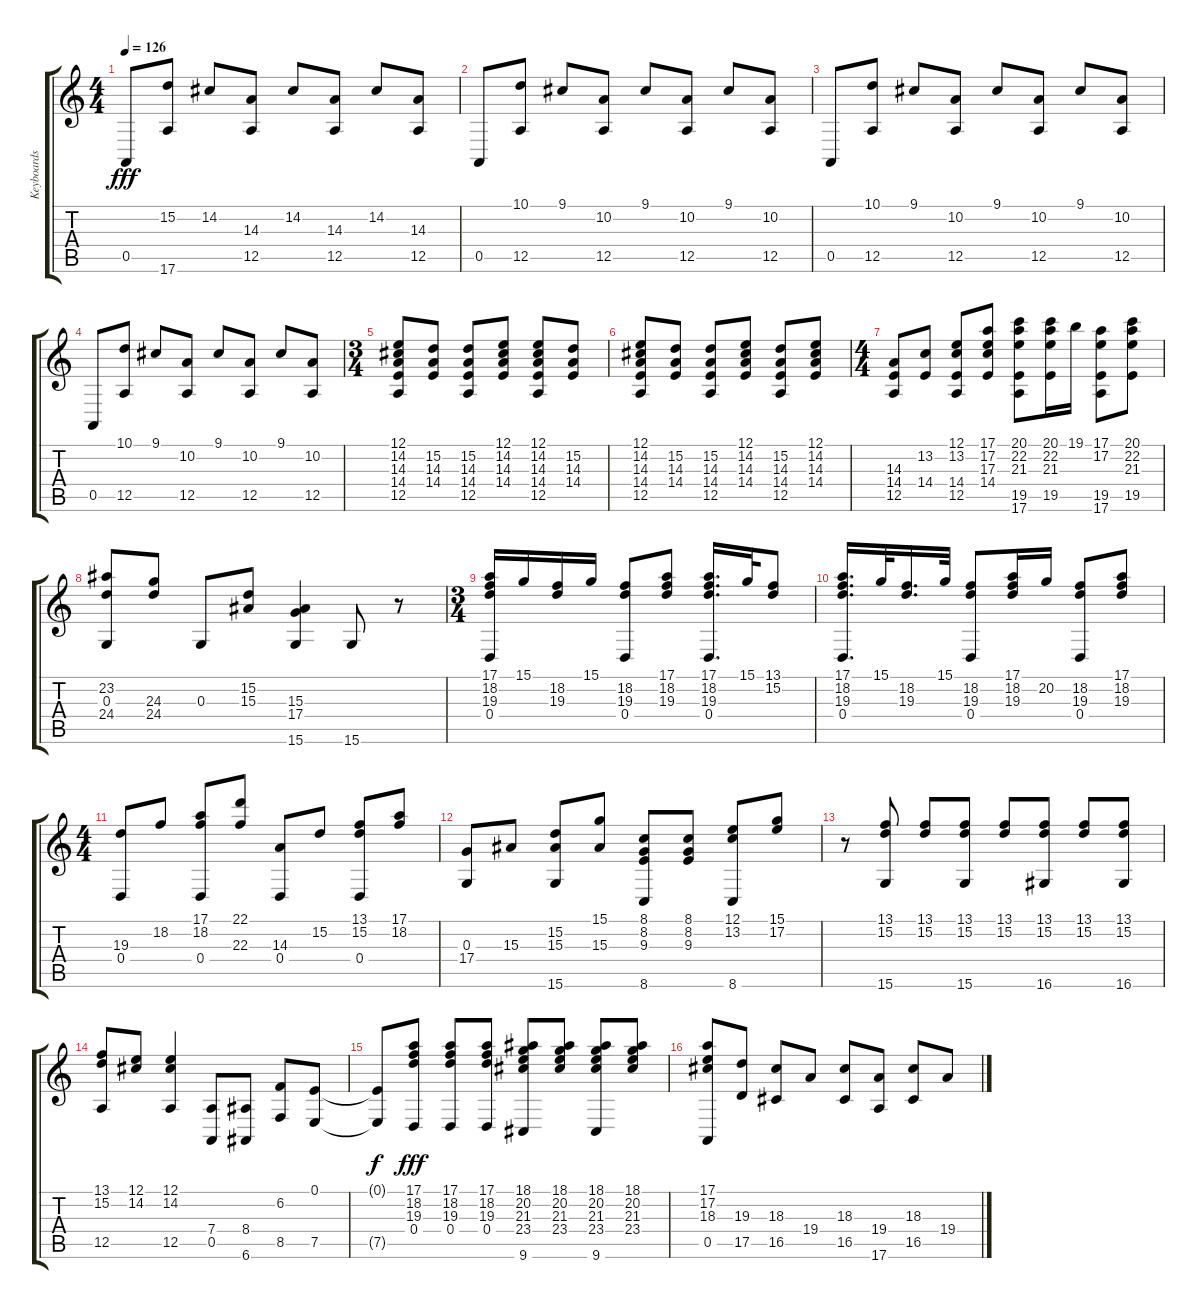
\track ("Keyboards L" "Keyboards ") {instrument electricgrandpiano}
\staff {score tabs}
\tuning (E4 B3 G3 D3 A2 E2) {hide}
\ts (4 4)
\tempo 126
\clef g2
\ks c
0.5.8{dy fff} (15.2 17.6).8 14.2.8 (14.3 12.5).8 14.2.8 (14.3 12.5).8 14.2.8 (14.3 12.5).8 |
0.5.8 (10.1 12.5).8 9.1.8 (10.2 12.5).8 9.1.8 (10.2 12.5).8 9.1.8 (10.2 12.5).8 |
0.5.8 (10.1 12.5).8 9.1.8 (10.2 12.5).8 9.1.8 (10.2 12.5).8 9.1.8 (10.2 12.5).8 |
0.5.8 (10.1 12.5).8 9.1.8 (10.2 12.5).8 9.1.8 (10.2 12.5).8 9.1.8 (10.2 12.5).8 |
\ts (3 4)
(12.1 14.2 14.3 14.4 12.5).8 (15.2 14.3 14.4).8 (15.2 14.3 14.4 12.5).8 (12.1 14.2 14.3 14.4).8 (12.1 14.2 14.3 14.4 12.5).8 (15.2 14.3 14.4).8 |
(12.1 14.2 14.3 14.4 12.5).8 (15.2 14.3 14.4).8 (15.2 14.3 14.4 12.5).8 (12.1 14.2 14.3 14.4).8 (15.2 14.3 14.4 12.5).8 (12.1 14.2 14.3 14.4).8 |
\ts (4 4)
(14.3 14.4 12.5).8 (13.2 14.4).8 (12.1 13.2 14.4 12.5).8 (17.1 17.2 17.3 14.4).8 (20.1 22.2 21.3 19.5 17.6).8 (20.1 22.2 21.3 19.5).16 19.1.16 (17.1 17.2 19.5 17.6).8 (20.1 22.2 21.3 19.5).8 |
(23.2 0.3 24.4).8 (24.3 24.4).8 0.3.8 (15.2 15.3).8 (15.3 17.4 15.6).4 15.6.8 r.8 |
\ts (3 4)
(17.1 18.2 19.3 0.4).16 15.1.16 (18.2 19.3).16 15.1.16 (18.2 19.3 0.4).8 (17.1 18.2 19.3).8 (17.1 18.2 19.3 0.4).16{d} 15.1.32 (13.1 15.2).8 |
(17.1 18.2 19.3 0.4).16{d} 15.1.32 (18.2 19.3).16{d} 15.1.32 (18.2 19.3 0.4).8 (17.1 18.2 19.3).16 20.2.16 (18.2 19.3 0.4).8 (17.1 18.2 19.3).8 |
\ts (4 4)
(19.3 0.4).8 18.2.8 (17.1 18.2 0.4).8 (22.1 22.3).8 (14.3 0.4).8 15.2.8 (13.1 15.2 0.4).8 (17.1 18.2).8 |
(0.3 17.4).8 15.3.8 (15.2 15.3 15.6).8 (15.1 15.3).8 (8.1 8.2 9.3 8.6).8 (8.1 8.2 9.3).8 (12.1 13.2 8.6).8 (15.1 17.2).8 |
r.8 (13.1 15.2 15.6).8 (13.1 15.2).8 (13.1 15.2 15.6).8 (13.1 15.2).8 (13.1 15.2 16.6).8 (13.1 15.2).8 (13.1 15.2 16.6).8 |
(13.1 15.2 12.5).8 (12.1 14.2).8 (12.1 14.2 12.5).4 (7.4 0.5).8 (8.4 6.6).8 (6.2 8.5).8 (0.1 7.5).8 |
(0.1{t} 7.5{t}).8{dy f} (17.1 18.2 19.3 0.4).8{dy fff} (17.1 18.2 19.3 0.4).8 (17.1 18.2 19.3 0.4).8 (18.1 20.2 21.3 23.4 9.6).8 (18.1 20.2 21.3 23.4).8 (18.1 20.2 21.3 23.4 9.6).8 (18.1 20.2 21.3 23.4).8 |
(17.1 17.2 18.3 0.5).8 (19.3 17.5).8 (18.3 16.5).8 19.4.8 (18.3 16.5).8 (19.4 17.6).8 (18.3 16.5).8 19.4.8
